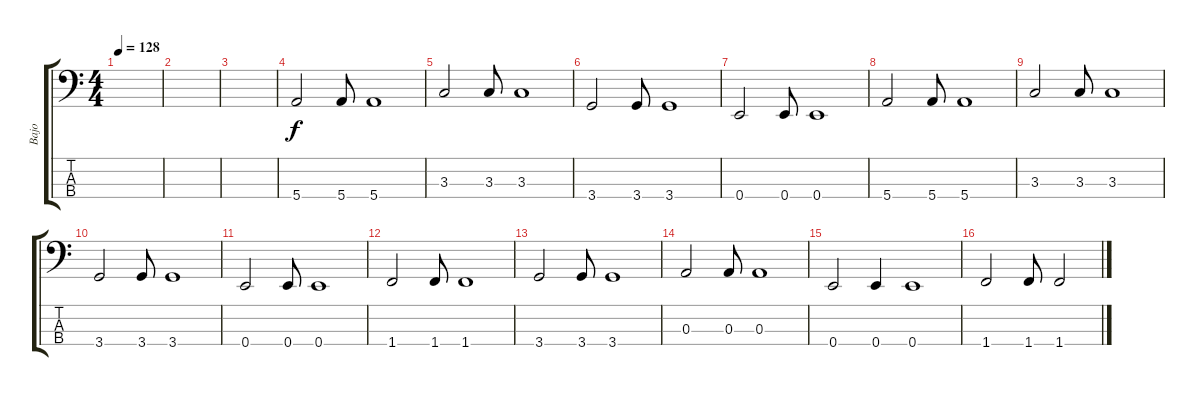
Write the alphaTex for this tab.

\track ("Bajo" "Bajo") {instrument electricbassfinger}
\staff {score tabs}
\tuning (G2 D2 A1 E1) {hide}
\ts (4 4)
\tempo 128
\clef f4
\ks c
|
|
|
5.4.2 5.4.8 5.4.1 |
3.3.2 3.3.8 3.3.1 |
3.4.2 3.4.8 3.4.1 |
0.4.2 0.4.8 0.4.1 |
5.4.2 5.4.8 5.4.1 |
3.3.2 3.3.8 3.3.1 |
3.4.2 3.4.8 3.4.1 |
0.4.2 0.4.8 0.4.1 |
1.4.2 1.4.8 1.4.1 |
3.4.2 3.4.8 3.4.1 |
0.3.2 0.3.8 0.3.1 |
0.4.2 0.4.4 0.4.1 |
1.4.2 1.4.8 1.4.2
